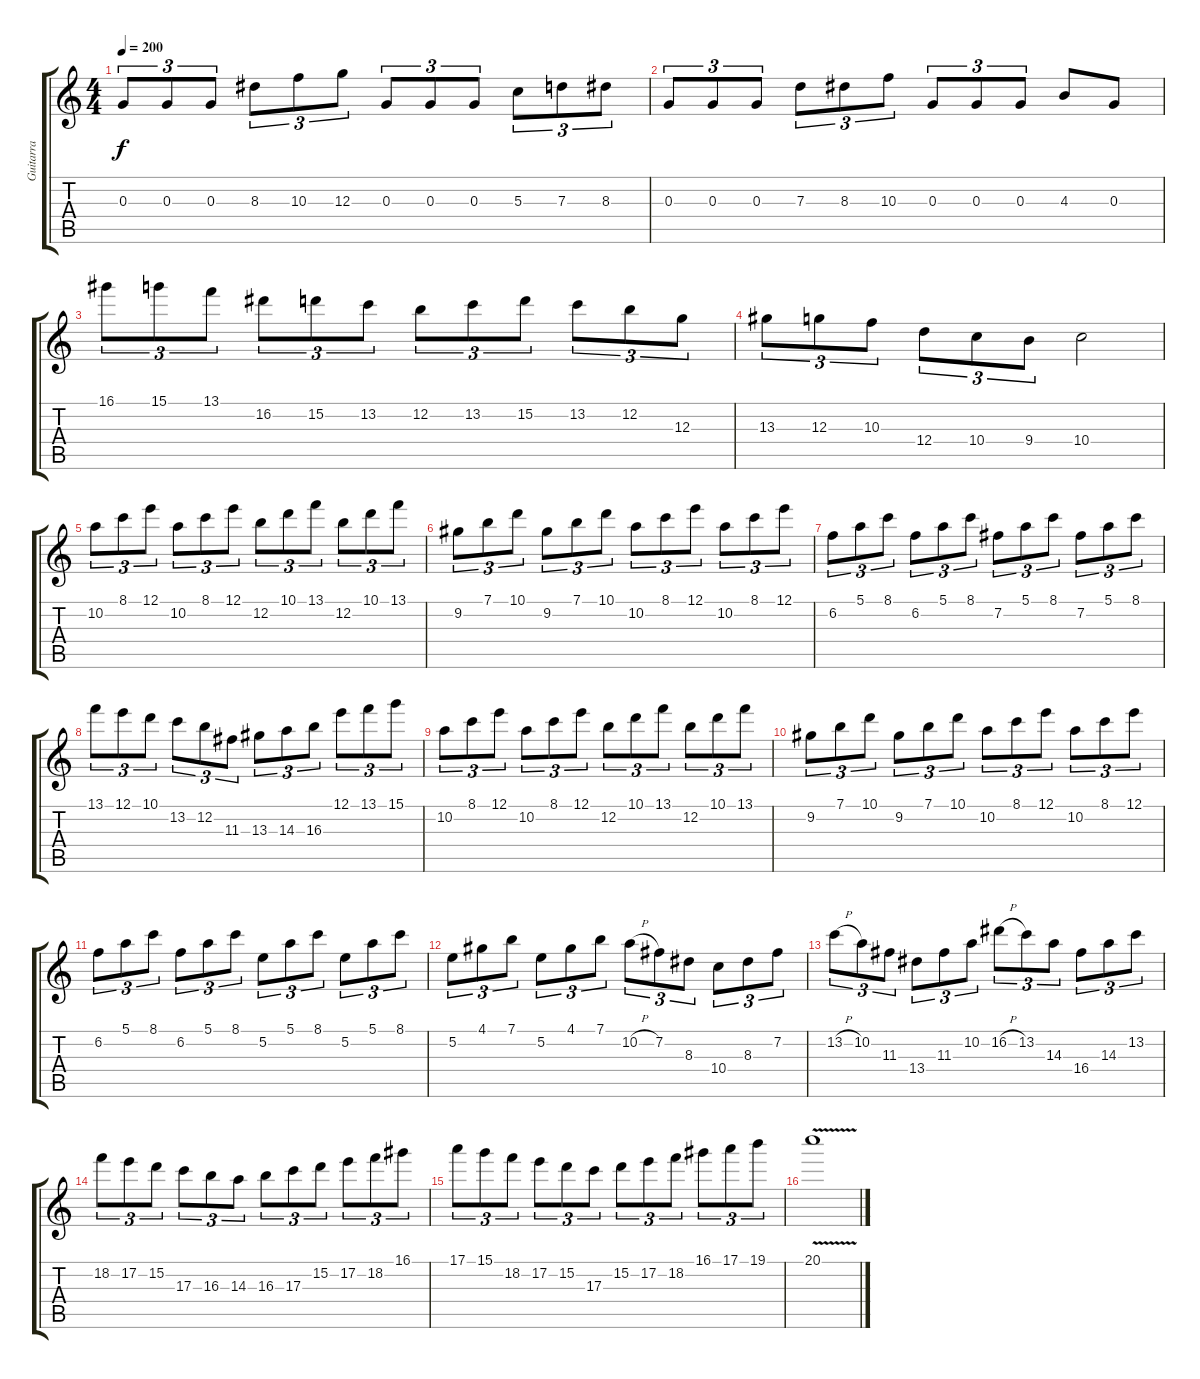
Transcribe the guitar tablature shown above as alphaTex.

\track ("Guitarra" "Guitarra") {instrument distortionguitar}
\staff {score tabs}
\tuning (E4 B3 G3 D3 A2 E2) {hide}
\ts (4 4)
\tempo 200
\clef g2
\ks c
0.3.8{tu (3 2) dy f} 0.3.8{tu (3 2)} 0.3.8{tu (3 2)} 8.3.8{tu (3 2)} 10.3.8{tu (3 2)} 12.3.8{tu (3 2)} 0.3.8{tu (3 2)} 0.3.8{tu (3 2)} 0.3.8{tu (3 2)} 5.3.8{tu (3 2)} 7.3.8{tu (3 2)} 8.3.8{tu (3 2)} |
0.3.8{tu (3 2)} 0.3.8{tu (3 2)} 0.3.8{tu (3 2)} 7.3.8{tu (3 2)} 8.3.8{tu (3 2)} 10.3.8{tu (3 2)} 0.3.8{tu (3 2)} 0.3.8{tu (3 2)} 0.3.8{tu (3 2)} 4.3.8 0.3.8 |
16.1.8{tu (3 2)} 15.1.8{tu (3 2)} 13.1.8{tu (3 2)} 16.2.8{tu (3 2)} 15.2.8{tu (3 2)} 13.2.8{tu (3 2)} 12.2.8{tu (3 2)} 13.2.8{tu (3 2)} 15.2.8{tu (3 2)} 13.2.8{tu (3 2)} 12.2.8{tu (3 2)} 12.3.8{tu (3 2)} |
13.3.8{tu (3 2)} 12.3.8{tu (3 2)} 10.3.8{tu (3 2)} 12.4.8{tu (3 2)} 10.4.8{tu (3 2)} 9.4.8{tu (3 2)} 10.4.2 |
10.2.8{tu (3 2)} 8.1.8{tu (3 2)} 12.1.8{tu (3 2)} 10.2.8{tu (3 2)} 8.1.8{tu (3 2)} 12.1.8{tu (3 2)} 12.2.8{tu (3 2)} 10.1.8{tu (3 2)} 13.1.8{tu (3 2)} 12.2.8{tu (3 2)} 10.1.8{tu (3 2)} 13.1.8{tu (3 2)} |
9.2.8{tu (3 2)} 7.1.8{tu (3 2)} 10.1.8{tu (3 2)} 9.2.8{tu (3 2)} 7.1.8{tu (3 2)} 10.1.8{tu (3 2)} 10.2.8{tu (3 2)} 8.1.8{tu (3 2)} 12.1.8{tu (3 2)} 10.2.8{tu (3 2)} 8.1.8{tu (3 2)} 12.1.8{tu (3 2)} |
6.2.8{tu (3 2)} 5.1.8{tu (3 2)} 8.1.8{tu (3 2)} 6.2.8{tu (3 2)} 5.1.8{tu (3 2)} 8.1.8{tu (3 2)} 7.2.8{tu (3 2)} 5.1.8{tu (3 2)} 8.1.8{tu (3 2)} 7.2.8{tu (3 2)} 5.1.8{tu (3 2)} 8.1.8{tu (3 2)} |
13.1.8{tu (3 2)} 12.1.8{tu (3 2)} 10.1.8{tu (3 2)} 13.2.8{tu (3 2)} 12.2.8{tu (3 2)} 11.3.8{tu (3 2)} 13.3.8{tu (3 2)} 14.3.8{tu (3 2)} 16.3.8{tu (3 2)} 12.1.8{tu (3 2)} 13.1.8{tu (3 2)} 15.1.8{tu (3 2)} |
10.2.8{tu (3 2)} 8.1.8{tu (3 2)} 12.1.8{tu (3 2)} 10.2.8{tu (3 2)} 8.1.8{tu (3 2)} 12.1.8{tu (3 2)} 12.2.8{tu (3 2)} 10.1.8{tu (3 2)} 13.1.8{tu (3 2)} 12.2.8{tu (3 2)} 10.1.8{tu (3 2)} 13.1.8{tu (3 2)} |
9.2.8{tu (3 2)} 7.1.8{tu (3 2)} 10.1.8{tu (3 2)} 9.2.8{tu (3 2)} 7.1.8{tu (3 2)} 10.1.8{tu (3 2)} 10.2.8{tu (3 2)} 8.1.8{tu (3 2)} 12.1.8{tu (3 2)} 10.2.8{tu (3 2)} 8.1.8{tu (3 2)} 12.1.8{tu (3 2)} |
6.2.8{tu (3 2)} 5.1.8{tu (3 2)} 8.1.8{tu (3 2)} 6.2.8{tu (3 2)} 5.1.8{tu (3 2)} 8.1.8{tu (3 2)} 5.2.8{tu (3 2)} 5.1.8{tu (3 2)} 8.1.8{tu (3 2)} 5.2.8{tu (3 2)} 5.1.8{tu (3 2)} 8.1.8{tu (3 2)} |
5.2.8{tu (3 2)} 4.1.8{tu (3 2)} 7.1.8{tu (3 2)} 5.2.8{tu (3 2)} 4.1.8{tu (3 2)} 7.1.8{tu (3 2)} 10.2{h}.8{tu (3 2)} 7.2.8{tu (3 2)} 8.3.8{tu (3 2)} 10.4.8{tu (3 2)} 8.3.8{tu (3 2)} 7.2.8{tu (3 2)} |
13.2{h}.8{tu (3 2)} 10.2.8{tu (3 2)} 11.3.8{tu (3 2)} 13.4.8{tu (3 2)} 11.3.8{tu (3 2)} 10.2.8{tu (3 2)} 16.2{h}.8{tu (3 2)} 13.2.8{tu (3 2)} 14.3.8{tu (3 2)} 16.4.8{tu (3 2)} 14.3.8{tu (3 2)} 13.2.8{tu (3 2)} |
18.2.8{tu (3 2)} 17.2.8{tu (3 2)} 15.2.8{tu (3 2)} 17.3.8{tu (3 2)} 16.3.8{tu (3 2)} 14.3.8{tu (3 2)} 16.3.8{tu (3 2)} 17.3.8{tu (3 2)} 15.2.8{tu (3 2)} 17.2.8{tu (3 2)} 18.2.8{tu (3 2)} 16.1.8{tu (3 2)} |
17.1.8{tu (3 2)} 15.1.8{tu (3 2)} 18.2.8{tu (3 2)} 17.2.8{tu (3 2)} 15.2.8{tu (3 2)} 17.3.8{tu (3 2)} 15.2.8{tu (3 2)} 17.2.8{tu (3 2)} 18.2.8{tu (3 2)} 16.1.8{tu (3 2)} 17.1.8{tu (3 2)} 19.1.8{tu (3 2)} |
20.1{v}.1
